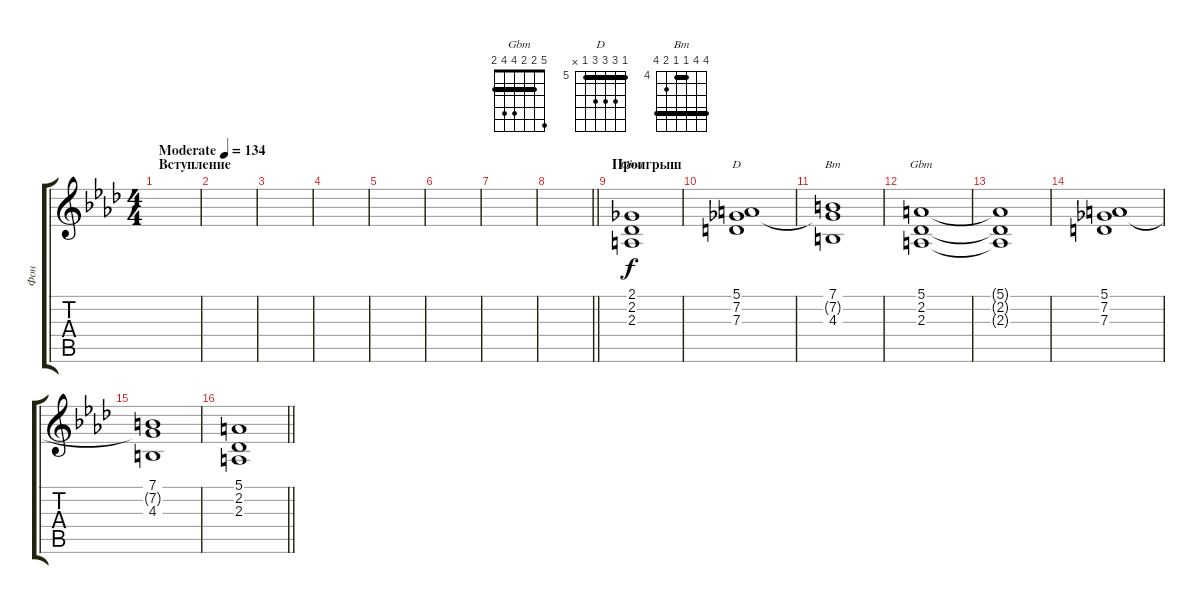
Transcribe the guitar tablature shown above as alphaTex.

\track ("Фон" "Фон") {instrument pad2warm}
\staff {score tabs}
\tuning (E4 B3 G3 D3 A2 E2) {hide}
\chord ("Gbm" 2 2 2 4 0 2) {barre 2}
\chord ("D" 5 7 7 7 5 x) {firstfret 5 barre 5}
\chord ("Bm" 7 7 4 4 5 7) {firstfret 4 barre (4 7)}
\chord ("Gbm" 5 2 2 4 4 2) {barre 2}
\ts (4 4)
\section ("" "Вступление")
\tempo (134 "Moderate")
\clef g2
\ks fminor
|
|
|
|
|
|
|
\barLineRight lightlight
|
\section ("" "Проигрыш")
(2.1 2.2 2.3).1{ch "Gbm"} |
(5.1 7.2 7.3).1{ch "D"} |
(7.1 7.2{t} 4.3).1{ch "Bm"} |
(5.1 2.2 2.3).1{ch "Gbm"} |
(5.1{t} 2.2{t} 2.3{t}).1 |
(5.1 7.2 7.3).1 |
(7.1 7.2{t} 4.3).1 |
\barLineRight lightlight
(5.1 2.2 2.3).1
